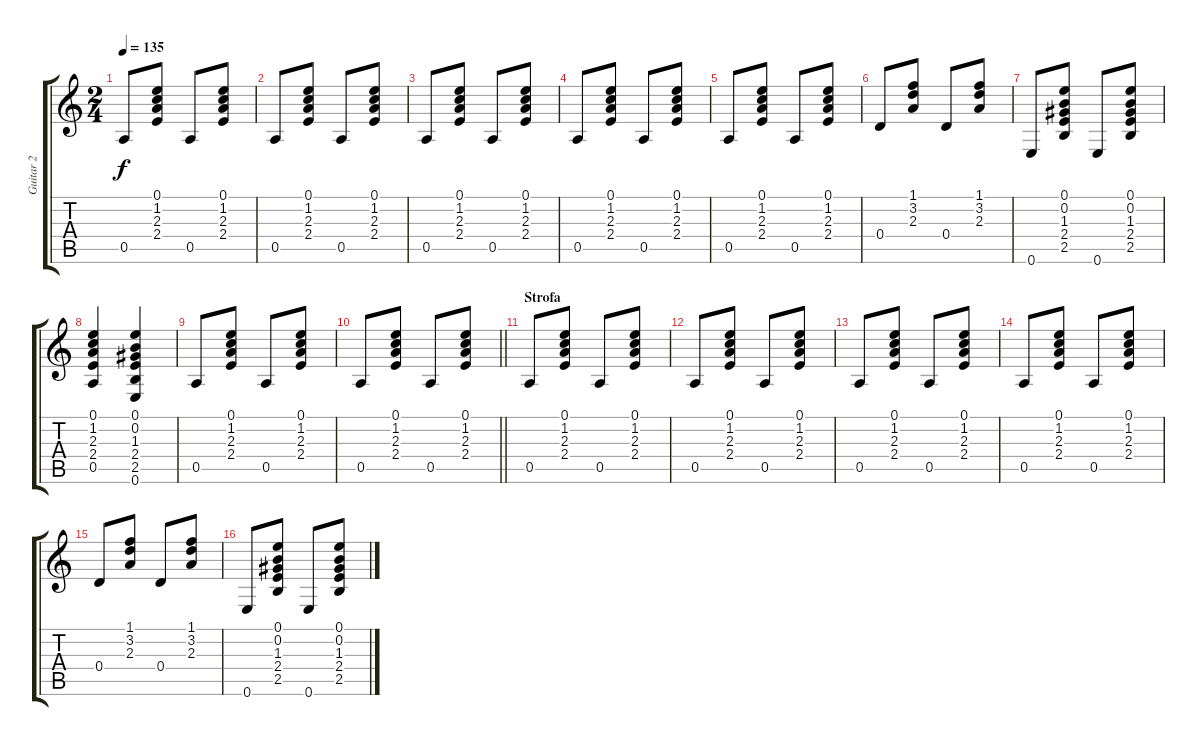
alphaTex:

\track ("Guitar 2" "Guitar 2") {instrument acousticguitarsteel}
\staff {score tabs}
\tuning (E4 B3 G3 D3 A2 E2) {hide}
\ts (2 4)
\tempo 135
\clef g2
\ks c
0.5.8{dy f} (0.1 1.2 2.3 2.4).8 0.5.8 (0.1 1.2 2.3 2.4).8 |
0.5.8 (0.1 1.2 2.3 2.4).8 0.5.8 (0.1 1.2 2.3 2.4).8 |
0.5.8 (0.1 1.2 2.3 2.4).8 0.5.8 (0.1 1.2 2.3 2.4).8 |
0.5.8 (0.1 1.2 2.3 2.4).8 0.5.8 (0.1 1.2 2.3 2.4).8 |
0.5.8 (0.1 1.2 2.3 2.4).8 0.5.8 (0.1 1.2 2.3 2.4).8 |
0.4.8 (1.1 3.2 2.3).8 0.4.8 (1.1 3.2 2.3).8 |
0.6.8 (0.1 0.2 1.3 2.4 2.5).8 0.6.8 (0.1 0.2 1.3 2.4 2.5).8 |
(0.1 1.2 2.3 2.4 0.5).4 (0.1 0.2 1.3 2.4 2.5 0.6).4 |
0.5.8 (0.1 1.2 2.3 2.4).8 0.5.8 (0.1 1.2 2.3 2.4).8 |
\barLineRight lightlight
0.5.8 (0.1 1.2 2.3 2.4).8 0.5.8 (0.1 1.2 2.3 2.4).8 |
\section ("" "Strofa")
0.5.8 (0.1 1.2 2.3 2.4).8 0.5.8 (0.1 1.2 2.3 2.4).8 |
0.5.8 (0.1 1.2 2.3 2.4).8 0.5.8 (0.1 1.2 2.3 2.4).8 |
0.5.8 (0.1 1.2 2.3 2.4).8 0.5.8 (0.1 1.2 2.3 2.4).8 |
0.5.8 (0.1 1.2 2.3 2.4).8 0.5.8 (0.1 1.2 2.3 2.4).8 |
0.4.8 (1.1 3.2 2.3).8 0.4.8 (1.1 3.2 2.3).8 |
0.6.8 (0.1 0.2 1.3 2.4 2.5).8 0.6.8 (0.1 0.2 1.3 2.4 2.5).8
